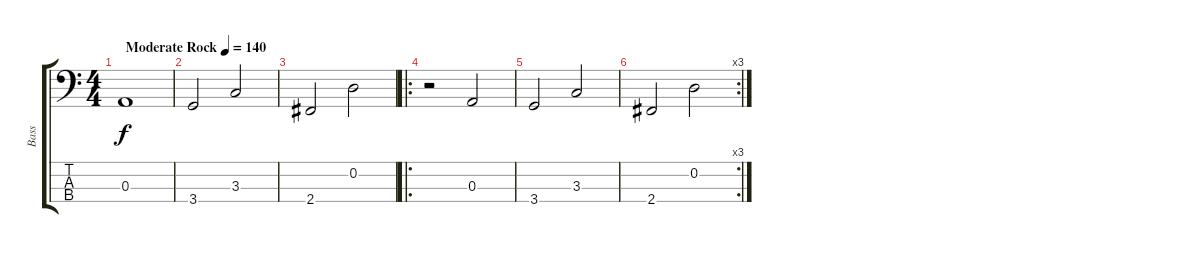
\track ("Bass" "Bass") {instrument electricbassfinger}
\staff {score tabs}
\tuning (G2 D2 A1 E1) {hide}
\ts (4 4)
\tempo (140 "Moderate Rock")
\clef f4
\ks c
0.3.1{dy f instrument electricbassfinger} |
3.4.2 3.3.2 |
2.4.2 0.2.2 |
\ro
r.2 0.3.2 |
3.4.2 3.3.2 |
\rc 3
2.4.2 0.2.2
